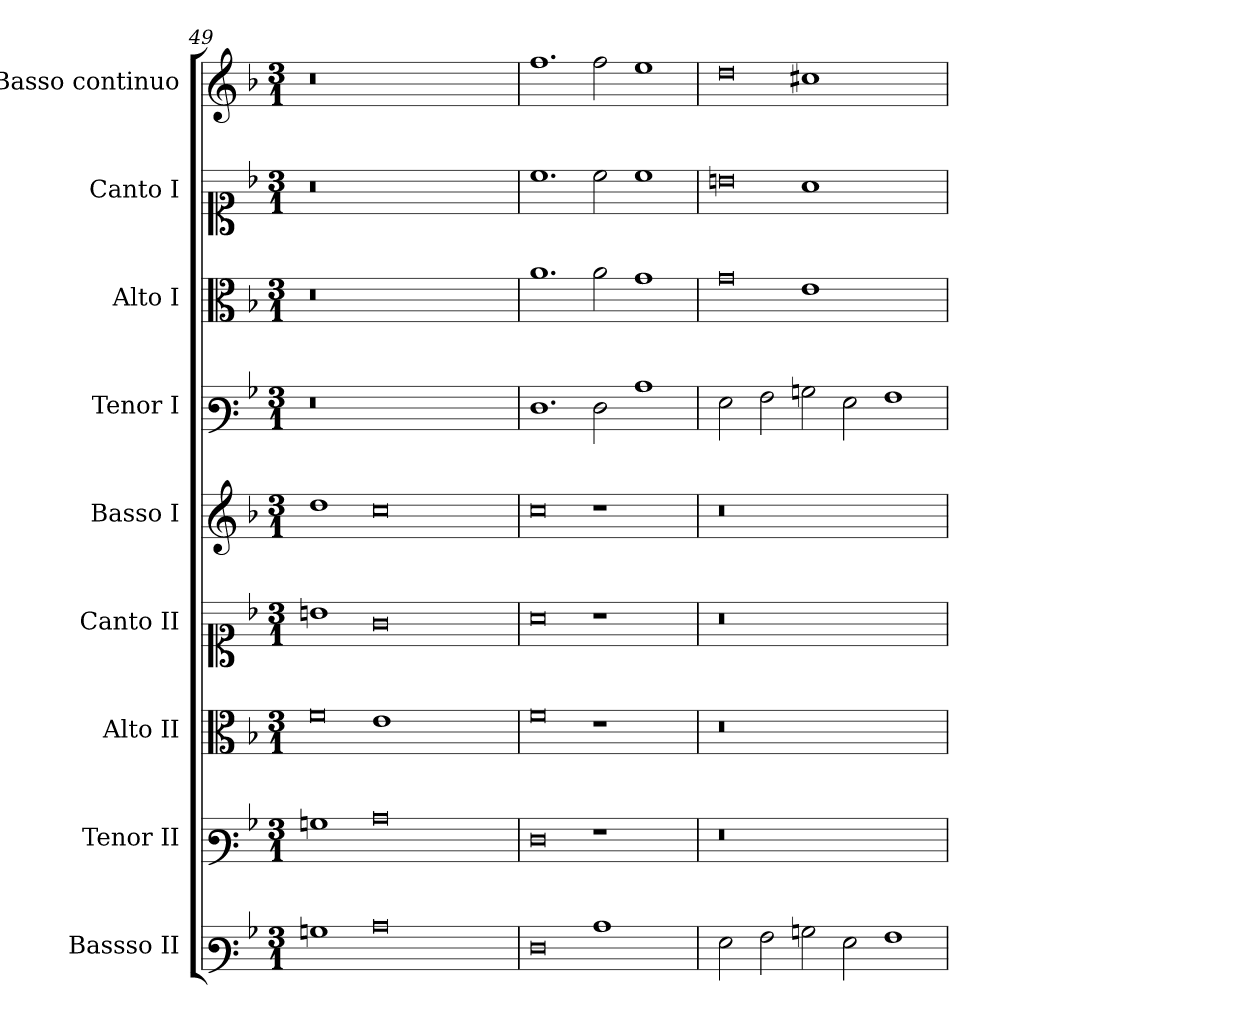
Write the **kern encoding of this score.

**kern	**kern	**kern	**kern	**kern	**kern	**kern	**kern	**kern
*part9	*part8	*part7	*part6	*part5	*part4	*part3	*part2	*part1
*staff9	*staff8	*staff7	*staff6	*staff5	*staff4	*staff3	*staff2	*staff1
*I"Bassso II	*I"Tenor II	*I"Alto II	*I"Canto II	*I"Basso I	*I"Tenor I	*I"Alto I	*I"Canto I	*I"Basso continuo
*	*I'T	*I'A	*	*I'B	*I'T	*I'A	*	*I'B
*clefF3	*clefF3	*clefC3	*clefC1	*clefG2	*clefF3	*clefC3	*clefC1	*clefG2
*k[b-]	*k[b-]	*k[b-]	*k[b-]	*k[b-]	*k[b-]	*k[b-]	*k[b-]	*k[b-]
*F:	*F:	*F:	*F:	*F:	*F:	*F:	*F:	*F:
*M3/1	*M3/1	*M3/1	*M3/1	*M3/1	*M3/1	*M3/1	*M3/1	*M3/1
=49	=49	=49	=49	=49	=49	=49	=49	=49
!LO:N:vis=1	!LO:N:vis=1	!LO:N:vis=0	!LO:N:vis=1	!LO:N:vis=1	!LO:N:vis=0	!LO:N:vis=0	!LO:N:vis=0	!LO:N:vis=0
2Bn	2Bn	2f	2bn	2dd	1r	1r	1r	1r
!LO:N:vis=0	!LO:N:vis=0	!LO:N:vis=1	!LO:N:vis=0	!LO:N:vis=0	!	!	!	!
1c	1c	4e	1g	1cc	.	.	.	.
.	.	2.ryy	.	.	.	.	.	.
.	.	.	.	.	2ryy	2ryy	2ryy	2ryy
=50	=50	=50	=50	=50	=50	=50	=50	=50
!LO:N:vis=0	!LO:N:vis=0	!LO:N:vis=0	!LO:N:vis=0	!LO:N:vis=0	!LO:N:vis=1.	!LO:N:vis=1.	!LO:N:vis=1.	!LO:N:vis=1.
2F	2F	2f	2a	2cc	2F	2a	2cc	2ff
!LO:N:vis=1	!LO:N:vis=1	!LO:N:vis=1	!LO:N:vis=1	!LO:N:vis=1	!LO:N:vis=2	!LO:N:vis=2	!LO:N:vis=2	!LO:N:vis=2
4c	4r	4r	4r	4r	4F	4a	4cc	4ff
!	!	!	!	!	!LO:N:vis=1	!LO:N:vis=1	!LO:N:vis=1	!LO:N:vis=1
2ryy	2ryy	2ryy	2ryy	2ryy	2c	2g	2cc	2ee
=51	=51	=51	=51	=51	=51	=51	=51	=51
!LO:N:vis=2	!LO:N:vis=0	!LO:N:vis=0	!LO:N:vis=0	!LO:N:vis=0	!LO:N:vis=2	!LO:N:vis=0	!LO:N:vis=0	!LO:N:vis=0
4G	1r	1r	1r	1r	4G	2g	2bn	2dd
!LO:N:vis=2	!	!	!	!	!LO:N:vis=2	!	!	!
4A	.	.	.	.	4A	.	.	.
!LO:N:vis=2	!	!	!	!	!LO:N:vis=2	!LO:N:vis=1	!LO:N:vis=1	!LO:N:vis=1
4Bn	.	.	.	.	4Bn	4e	4a	4cc#X
!LO:N:vis=2	!	!	!	!	!LO:N:vis=2	!	!	!
4G	.	.	.	.	4G	2.ryy	2.ryy	2.ryy
!LO:N:vis=1	!	!	!	!	!LO:N:vis=1	!	!	!
2A	2ryy	2ryy	2ryy	2ryy	2A	.	.	.
=	=	=	=	=	=	=	=	=
*-	*-	*-	*-	*-	*-	*-	*-	*-
